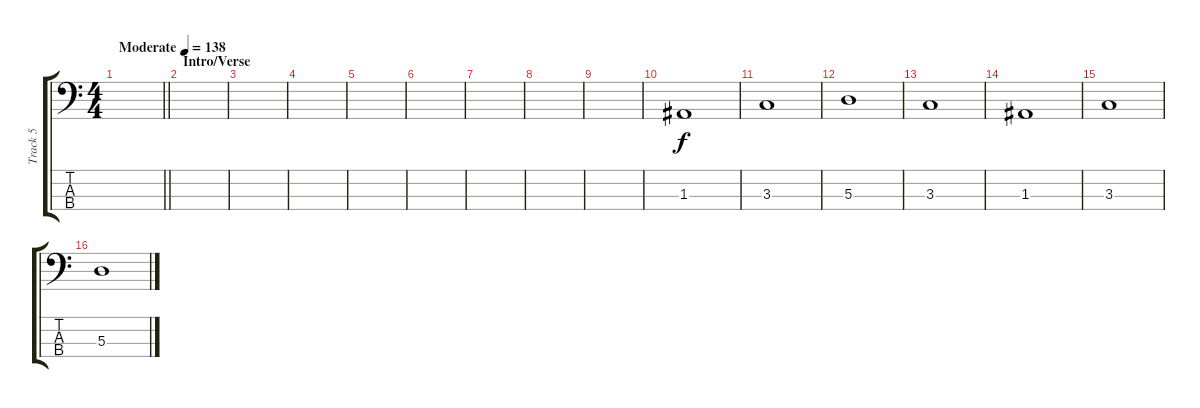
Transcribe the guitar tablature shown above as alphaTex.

\track ("Track 5" "Track 5") {instrument electricbasspick}
\staff {score tabs}
\tuning (G2 D2 A1 D1) {hide}
\ts (4 4)
\tempo (138 "Moderate")
\clef f4
\barLineRight lightlight
\ks c
|
\section ("" "Intro/Verse")
|
|
|
|
|
|
|
|
1.3.1 |
3.3.1 |
5.3.1 |
3.3.1 |
1.3.1 |
3.3.1 |
5.3.1
